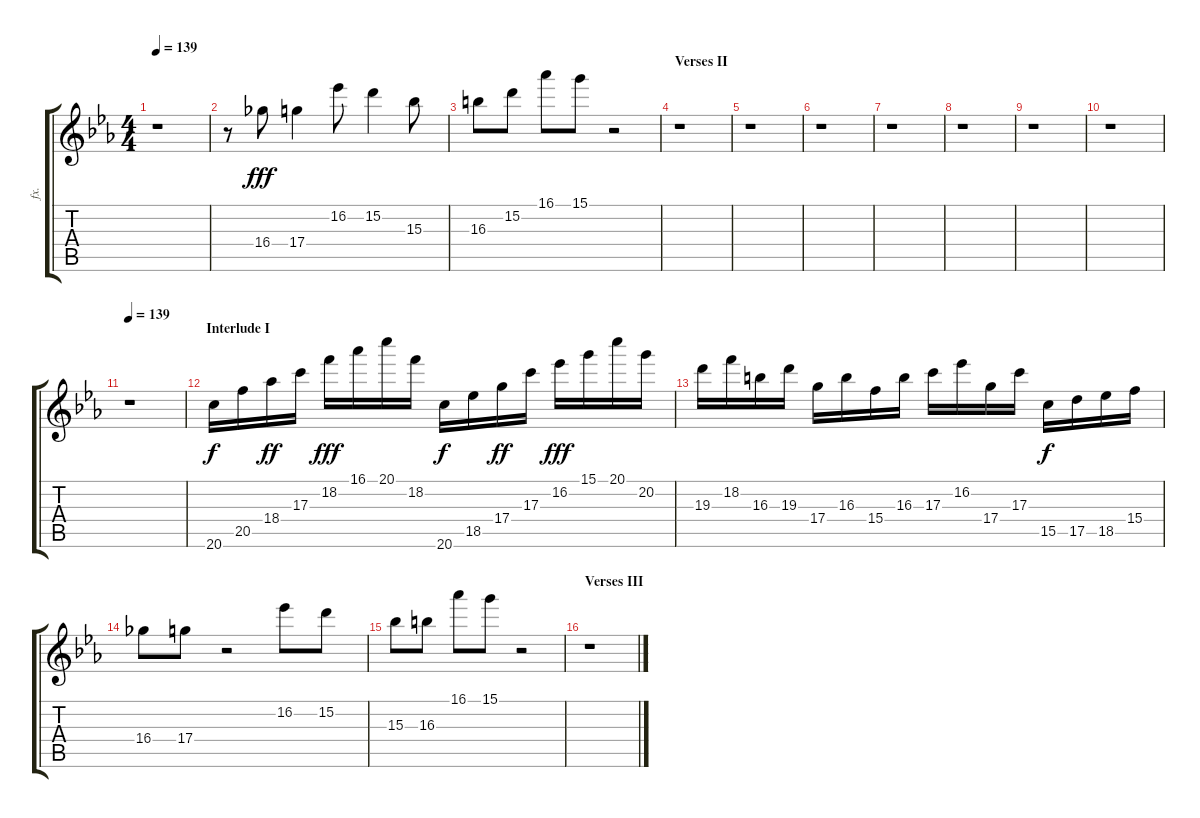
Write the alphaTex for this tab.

\track ("fx." "fx.") {instrument pad1newage}
\staff {score tabs}
\tuning (E5 B4 G4 D4 A3 E3) {hide}
\ts (4 4)
\tempo 139
\clef g2
\ks cminor
r.1{dy ff} |
r.8 16.4.8{dy fff} 17.4.4 16.2.8 15.2.4 15.3.8 |
16.3.8 15.2.8 16.1.8 15.1.8 r.2 |
\section ("" "Verses II")
r.1 |
r.1 |
r.1 |
r.1 |
r.1 |
r.1 |
r.1 |
\tempo 139
r.1 |
\section ("" "Interlude I")
20.6.16{dy f} 20.5.16 18.4.16{dy ff} 17.3.16 18.2.16{dy fff} 16.1.16 20.1.16 18.2.16 20.6.16{dy f} 18.5.16 17.4.16{dy ff} 17.3.16 16.2.16{dy fff} 15.1.16 20.1.16 20.2.16 |
19.3.16 18.2.16 16.3.16 19.3.16 17.4.16 16.3.16 15.4.16 16.3.16 17.3.16 16.2.16 17.4.16 17.3.16 15.5.16{dy f} 17.5.16 18.5.16 15.4.16 |
16.4.8 17.4.8 r.2 16.2.8 15.2.8 |
15.3.8 16.3.8 16.1.8 15.1.8 r.2 |
\section ("" "Verses III")
r.1
